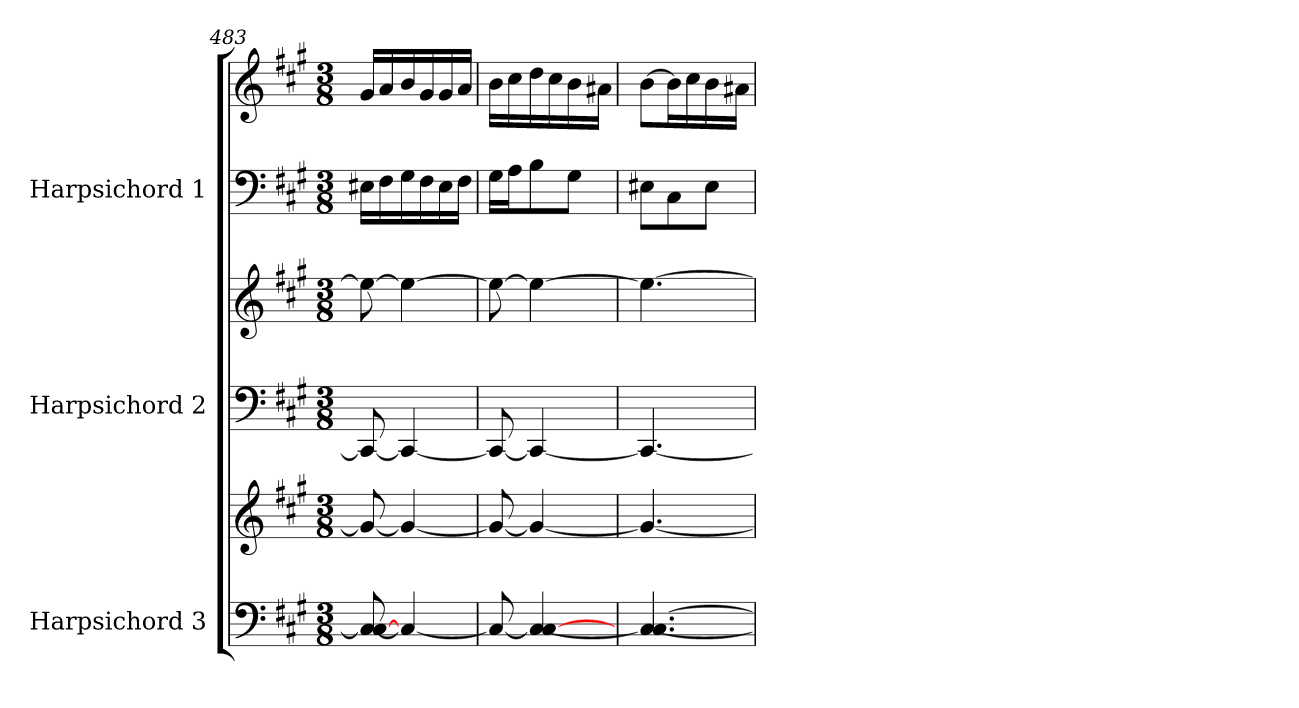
**kern	**kern	**kern	**kern	**kern	**kern
*part3	*part3	*part2	*part2	*part1	*part1
*staff6	*staff5	*staff4	*staff3	*staff2	*staff1
*I"Harpsichord 3	*	*I"Harpsichord 2	*	*I"Harpsichord 1	*
*I'Hp	*	*I'Hp	*	*I'Hp	*
*clefF4	*clefG2	*clefF4	*clefG2	*clefF4	*clefG2
*k[f#c#g#]	*k[f#c#g#]	*k[f#c#g#]	*k[f#c#g#]	*k[f#c#g#]	*k[f#c#g#]
*M3/8	*M3/8	*M3/8	*M3/8	*M3/8	*M3/8
=483	=483	=483	=483	=483	=483
8C#/_ [8C#/	8g#/_	8CC#/_	8ee#\_	16E#X\LL	16g#/LL
.	.	.	.	16F#\	16a/
4C#/_	4g#/_	4CC#/_	4ee#\_	16G#\	16b/
.	.	.	.	16F#\	16g#/
.	.	.	.	16E#\	16g#/
.	.	.	.	16F#\JJ	16a/JJ
=484	=484	=484	=484	=484	=484
8C#/_	8g#/_	8CC#/_	8ee#\_	16G#\LL	16b\LL
.	.	.	.	16A\J	16cc#\
4C#/_ [4C#/	4g#/_	4CC#/_	4ee#\_	8B\	16dd\
.	.	.	.	.	16cc#\
.	.	.	.	8G#\J	16b\
.	.	.	.	.	16a#X\JJ
=485	=485	=485	=485	=485	=485
4.C#/_ [4.C#/	4.g#/_	4.CC#/_	4.ee#\_	8E#X\L	[8b\L
.	.	.	.	8C#\	16b\L]
.	.	.	.	.	16cc#\
.	.	.	.	8E#\J	16b\
.	.	.	.	.	16a#X\JJ
=	=	=	=	=	=
*-	*-	*-	*-	*-	*-
